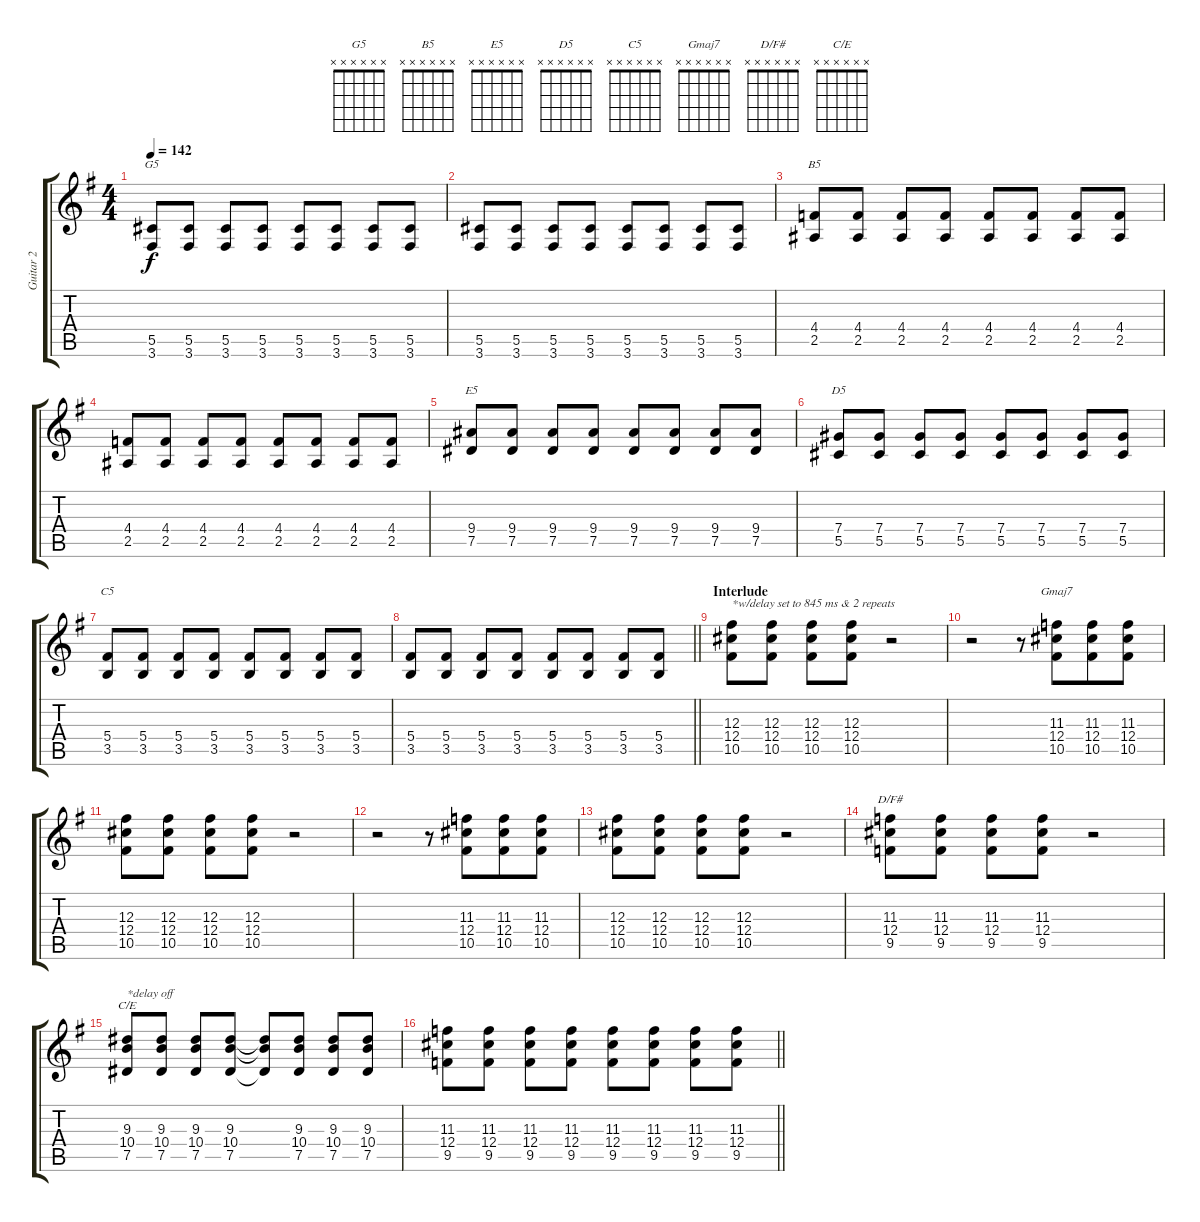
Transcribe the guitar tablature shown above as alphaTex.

\track ("Guitar 2" "Guitar 2") {instrument distortionguitar}
\staff {score tabs}
\tuning (Eb4 Bb3 Gb3 Db3 Ab2 Eb2) {hide}
\chord ("G5" x x x x x x)
\chord ("B5" x x x x x x)
\chord ("E5" x x x x x x)
\chord ("D5" x x x x x x)
\chord ("C5" x x x x x x)
\chord ("Gmaj7" x x x x x x)
\chord ("D/F#" x x x x x x)
\chord ("C/E" x x x x x x)
\ts (4 4)
\tempo 142
\clef g2
\ks g
(5.5 3.6).8{ch "G5" dy f} (5.5 3.6).8 (5.5 3.6).8 (5.5 3.6).8 (5.5 3.6).8 (5.5 3.6).8 (5.5 3.6).8 (5.5 3.6).8 |
(5.5 3.6).8 (5.5 3.6).8 (5.5 3.6).8 (5.5 3.6).8 (5.5 3.6).8 (5.5 3.6).8 (5.5 3.6).8 (5.5 3.6).8 |
(4.4 2.5).8{ch "B5"} (4.4 2.5).8 (4.4 2.5).8 (4.4 2.5).8 (4.4 2.5).8 (4.4 2.5).8 (4.4 2.5).8 (4.4 2.5).8 |
(4.4 2.5).8 (4.4 2.5).8 (4.4 2.5).8 (4.4 2.5).8 (4.4 2.5).8 (4.4 2.5).8 (4.4 2.5).8 (4.4 2.5).8 |
(9.4 7.5).8{ch "E5"} (9.4 7.5).8 (9.4 7.5).8 (9.4 7.5).8 (9.4 7.5).8 (9.4 7.5).8 (9.4 7.5).8 (9.4 7.5).8 |
(7.4 5.5).8{ch "D5"} (7.4 5.5).8 (7.4 5.5).8 (7.4 5.5).8 (7.4 5.5).8 (7.4 5.5).8 (7.4 5.5).8 (7.4 5.5).8 |
(5.4 3.5).8{ch "C5"} (5.4 3.5).8 (5.4 3.5).8 (5.4 3.5).8 (5.4 3.5).8 (5.4 3.5).8 (5.4 3.5).8 (5.4 3.5).8 |
\barLineRight lightlight
(5.4 3.5).8 (5.4 3.5).8 (5.4 3.5).8 (5.4 3.5).8 (5.4 3.5).8 (5.4 3.5).8 (5.4 3.5).8 (5.4 3.5).8 |
\section ("" "Interlude")
(12.3 12.4 10.5).8{txt "*w/delay set to 845 ms & 2 repeats"} (12.3 12.4 10.5).8 (12.3 12.4 10.5).8 (12.3 12.4 10.5).8 r.2 |
r.2 r.8 (11.3 12.4 10.5).8{ch "Gmaj7" beam merge} (11.3 12.4 10.5).8 (11.3 12.4 10.5).8 |
(12.3 12.4 10.5).8 (12.3 12.4 10.5).8 (12.3 12.4 10.5).8 (12.3 12.4 10.5).8 r.2 |
r.2 r.8 (11.3 12.4 10.5).8{beam merge} (11.3 12.4 10.5).8 (11.3 12.4 10.5).8 |
(12.3 12.4 10.5).8 (12.3 12.4 10.5).8 (12.3 12.4 10.5).8 (12.3 12.4 10.5).8 r.2 |
(11.3 12.4 9.5).8{ch "D/F#" beam merge} (11.3 12.4 9.5).8 (11.3 12.4 9.5).8 (11.3 12.4 9.5).8 r.2 |
(9.3 10.4 7.5).8{ch "C/E" txt "*delay off"} (9.3 10.4 7.5).8 (9.3 10.4 7.5).8 (9.3 10.4 7.5).8 (9.3{t} 10.4{t} 7.5{t}).8 (9.3 10.4 7.5).8 (9.3 10.4 7.5).8 (9.3 10.4 7.5).8 |
\barLineRight lightlight
(11.3 12.4 9.5).8 (11.3 12.4 9.5).8 (11.3 12.4 9.5).8 (11.3 12.4 9.5).8 (11.3 12.4 9.5).8 (11.3 12.4 9.5).8 (11.3 12.4 9.5).8 (11.3 12.4 9.5).8
